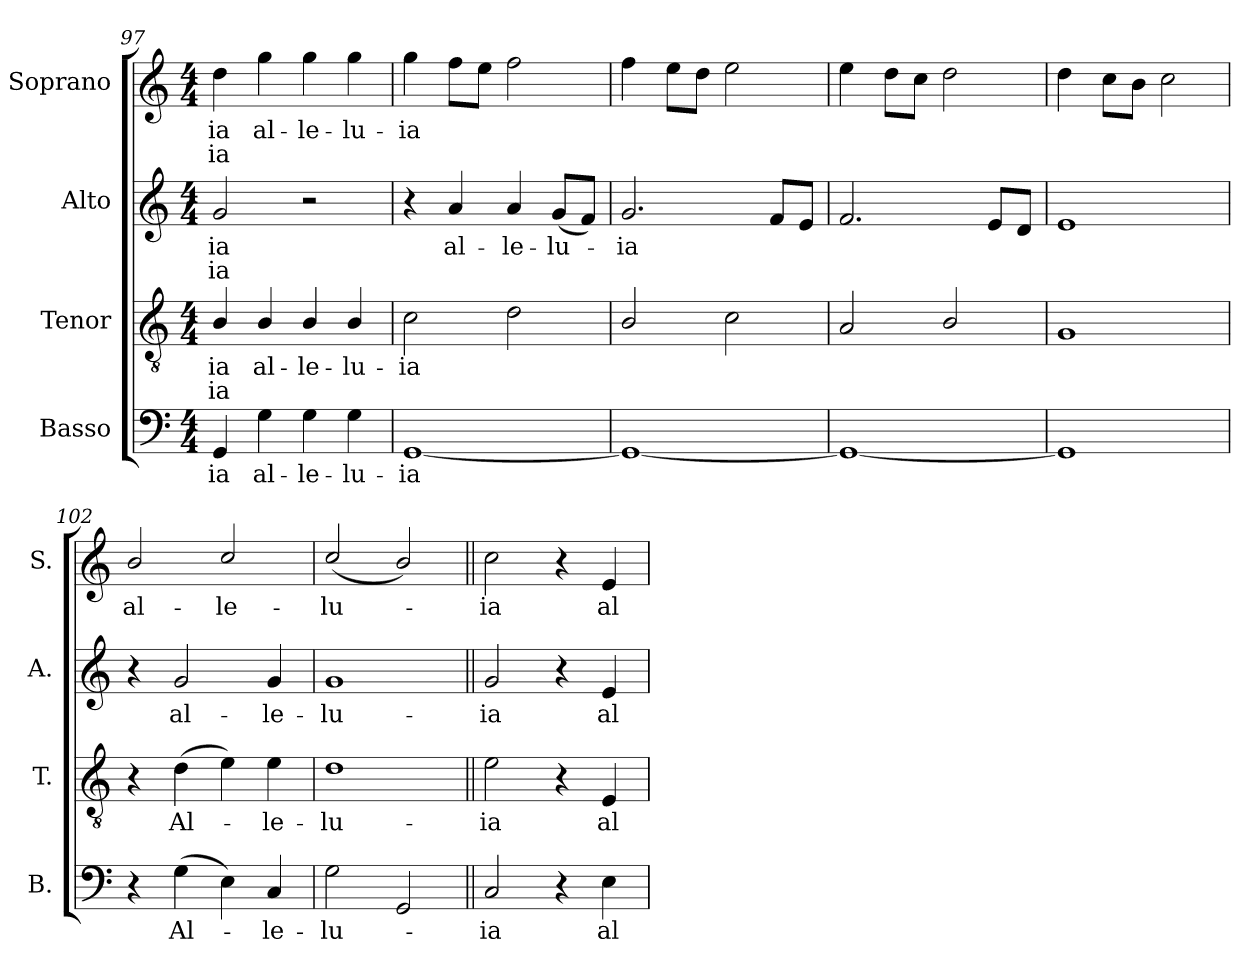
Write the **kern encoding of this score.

**kern	**text	**kern	**text	**text	**kern	**text	**text	**kern	**text	**text
*part4	*part4	*part3	*part3	*part3	*part2	*part2	*part2	*part1	*part1	*part1
*staff4	*staff4	*staff3	*staff3	*staff3	*staff2	*staff2	*staff2	*staff1	*staff1	*staff1
*I"Basso	*	*I"Tenor	*	*	*I"Alto	*	*	*I"Soprano	*	*
*I'B.	*	*I'T.	*	*	*I'A.	*	*	*I'S.	*	*
*clefF4	*	*clefGv2	*	*	*clefG2	*	*	*clefG2	*	*
*	*	*ITrd7c12	*	*	*	*	*	*	*	*
*k[]	*	*k[]	*	*	*k[]	*	*	*k[]	*	*
*C:	*	*C:	*	*	*C:	*	*	*C:	*	*
*M4/4	*	*M4/4	*	*	*M4/4	*	*	*M4/4	*	*
=97	=97	=97	=97	=97	=97	=97	=97	=97	=97	=97
!	!LO:LY:b:color=#000000	!	!	!	!	!	!	!	!	!
!	!	!	!LO:LY:b:color=#000000	!LO:LY:b:color=#000000	!	!	!	!	!	!
!	!	!	!	!	!	!LO:LY:b:color=#000000	!LO:LY:b:color=#000000	!	!	!
!	!	!	!	!	!	!	!	!	!LO:LY:b:color=#000000	!LO:LY:b:color=#000000
4GGi/	-ia	4BBi/	-ia	ia	2gi/	-ia	ia	4ddi\	-ia	ia
!	!LO:LY:b:color=#000000	!	!	!	!	!	!	!	!	!
!	!	!	!LO:LY:b:color=#000000	!	!	!	!	!	!	!
!	!	!	!	!	!	!	!	!	!LO:LY:b:color=#000000	!
4Gi\	al-	4BBi/	al-	.	.	.	.	4ggi\	al-	.
!	!LO:LY:b:color=#000000	!	!	!	!	!	!	!	!	!
!	!	!	!LO:LY:b:color=#000000	!	!	!	!	!	!	!
!	!	!	!	!	!	!	!	!	!LO:LY:b:color=#000000	!
4Gi\	-le-	4BBi/	-le-	.	2r	.	.	4ggi\	-le-	.
!	!LO:LY:b:color=#000000	!	!	!	!	!	!	!	!	!
!	!	!	!LO:LY:b:color=#000000	!	!	!	!	!	!	!
!	!	!	!	!	!	!	!	!	!LO:LY:b:color=#000000	!
4Gi\	-lu-	4BBi/	-lu-	.	.	.	.	4ggi\	-lu-	.
=98	=98	=98	=98	=98	=98	=98	=98	=98	=98	=98
!	!LO:LY:b:color=#000000	!	!	!	!	!	!	!	!	!
!	!	!	!LO:LY:b:color=#000000	!	!	!	!	!	!	!
!	!	!	!	!	!	!	!	!	!LO:LY:b:color=#000000	!
[<1GGi	-ia	2Ci\	-ia	.	4r	.	.	4ggi\	-ia	.
!	!	!	!	!	!	!LO:LY:b:color=#000000	!	!	!	!
.	.	.	.	.	4ai/	al-	.	8ffi\L	.	.
.	.	.	.	.	.	.	.	8eei\J	.	.
!	!	!	!	!	!	!LO:LY:b:color=#000000	!	!	!	!
.	.	2Di\	.	.	4ai/	-le-	.	2ffi\	.	.
!	!	!	!	!	!	!LO:LY:b:color=#000000	!	!	!	!
.	.	.	.	.	(8gi/L	-lu-	.	.	.	.
.	.	.	.	.	8fi/J)	.	.	.	.	.
=99	=99	=99	=99	=99	=99	=99	=99	=99	=99	=99
!	!	!	!	!	!	!LO:LY:b:color=#000000	!	!	!	!
1GGi_<	.	2BBi/	.	.	2.gi/	-ia	.	4ffi\	.	.
.	.	.	.	.	.	.	.	8eei\L	.	.
.	.	.	.	.	.	.	.	8ddi\J	.	.
.	.	2Ci\	.	.	.	.	.	2eei\	.	.
.	.	.	.	.	8fi/L	.	.	.	.	.
.	.	.	.	.	8ei/J	.	.	.	.	.
=100	=100	=100	=100	=100	=100	=100	=100	=100	=100	=100
1GGi_<	.	2AAi/	.	.	2.fi/	.	.	4eei\	.	.
.	.	.	.	.	.	.	.	8ddi\L	.	.
.	.	.	.	.	.	.	.	8cci\J	.	.
.	.	2BBi/	.	.	.	.	.	2ddi\	.	.
.	.	.	.	.	8ei/L	.	.	.	.	.
.	.	.	.	.	8di/J	.	.	.	.	.
!!LO:LB:g=z
=101	=101	=101	=101	=101	=101	=101	=101	=101	=101	=101
1GGi]	.	1GGi	.	.	1ei	.	.	4ddi\	.	.
.	.	.	.	.	.	.	.	8cci\L	.	.
.	.	.	.	.	.	.	.	8bi\J	.	.
.	.	.	.	.	.	.	.	2cci\	.	.
=102	=102	=102	=102	=102	=102	=102	=102	=102	=102	=102
!	!	!	!	!	!	!	!	!	!LO:LY:b:color=#000000	!
4r	.	4r	.	.	4r	.	.	2bi/	al-	.
!	!LO:LY:b:color=#000000	!	!	!	!	!	!	!	!	!
!	!	!	!LO:LY:b:color=#000000	!	!	!	!	!	!	!
!	!	!	!	!	!	!LO:LY:b:color=#000000	!	!	!	!
(4Gi\	Al-	(4Di\	Al-	.	2gi/	al-	.	.	.	.
!	!	!	!	!	!	!	!	!	!LO:LY:b:color=#000000	!
4Ei\)	.	4Ei\)	.	.	.	.	.	2cci/	-le-	.
!	!LO:LY:b:color=#000000	!	!	!	!	!	!	!	!	!
!	!	!	!LO:LY:b:color=#000000	!	!	!	!	!	!	!
!	!	!	!	!	!	!LO:LY:b:color=#000000	!	!	!	!
4Ci/	-le-	4Ei\	-le-	.	4gi/	-le-	.	.	.	.
=103	=103	=103	=103	=103	=103	=103	=103	=103	=103	=103
!	!LO:LY:b:color=#000000	!	!	!	!	!	!	!	!	!
!	!	!	!LO:LY:b:color=#000000	!	!	!	!	!	!	!
!	!	!	!	!	!	!LO:LY:b:color=#000000	!	!	!	!
!	!	!	!	!	!	!	!	!	!LO:LY:b:color=#000000	!
2Gi\	-lu-	1Di	-lu-	.	1gi	-lu-	.	(2cci/	-lu-	.
2GGi/	.	.	.	.	.	.	.	2bi/)	.	.
=104||	=104||	=104||	=104||	=104||	=104||	=104||	=104||	=104||	=104||	=104||
!	!LO:LY:b:color=#000000	!	!	!	!	!	!	!	!	!
!	!	!	!LO:LY:b:color=#000000	!	!	!	!	!	!	!
!	!	!	!	!	!	!LO:LY:b:color=#000000	!	!	!	!
!	!	!	!	!	!	!	!	!	!LO:LY:b:color=#000000	!
2Ci/	-ia	2Ei\	-ia	.	2gi/	-ia	.	2cci\	-ia	.
4r	.	4r	.	.	4r	.	.	4r	.	.
!	!LO:LY:b:color=#000000	!	!	!	!	!	!	!	!	!
!	!	!	!LO:LY:b:color=#000000	!	!	!	!	!	!	!
!	!	!	!	!	!	!LO:LY:b:color=#000000	!	!	!	!
!	!	!	!	!	!	!	!	!	!LO:LY:b:color=#000000	!
4Ei\	al-	4EEi/	al-	.	4ei/	al-	.	4ei/	al-	.
=	=	=	=	=	=	=	=	=	=	=
*-	*-	*-	*-	*-	*-	*-	*-	*-	*-	*-
